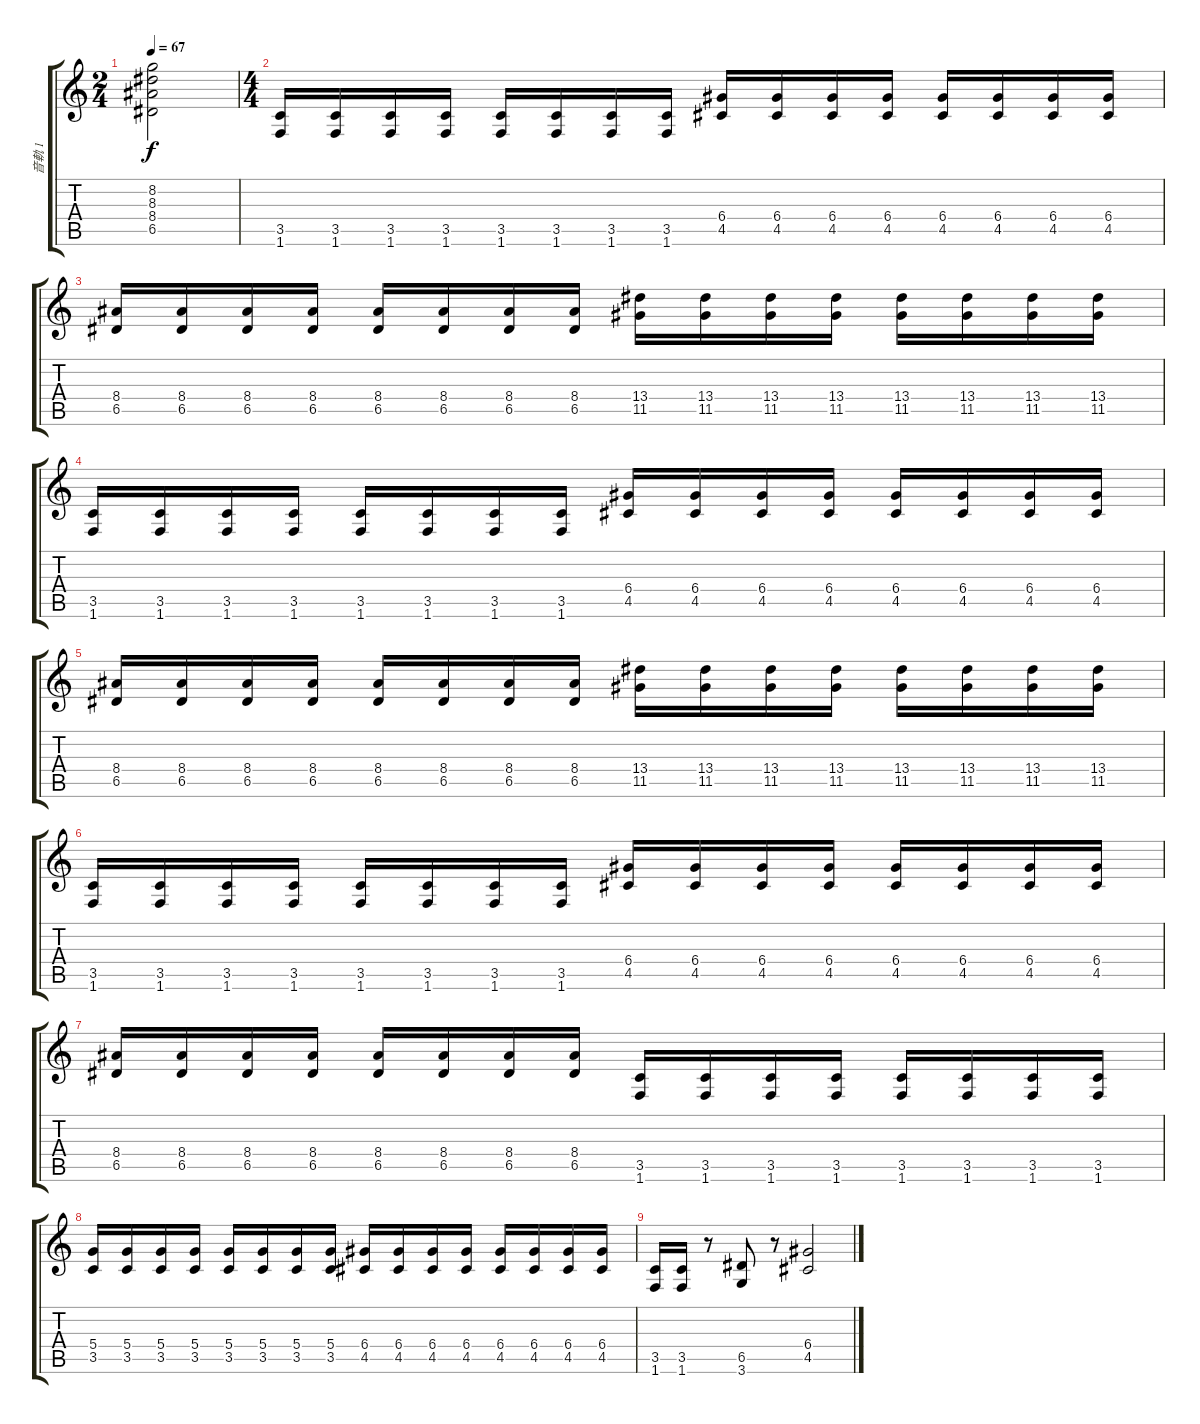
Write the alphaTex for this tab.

\track ("音軌 1" "音軌 1") {instrument overdrivenguitar}
\staff {score tabs}
\tuning (E4 B3 G3 D3 A2 E2) {hide}
\ts (2 4)
\tempo 67
\clef g2
\ks c
(8.2{t} 8.3{t} 8.4{t} 6.5{t}).2{dy f} |
\ts (4 4)
(3.5 1.6).16 (3.5 1.6).16 (3.5 1.6).16 (3.5 1.6).16 (3.5 1.6).16 (3.5 1.6).16 (3.5 1.6).16 (3.5 1.6).16 (6.4 4.5).16 (6.4 4.5).16 (6.4 4.5).16 (6.4 4.5).16 (6.4 4.5).16 (6.4 4.5).16 (6.4 4.5).16 (6.4 4.5).16 |
(8.4 6.5).16 (8.4 6.5).16 (8.4 6.5).16 (8.4 6.5).16 (8.4 6.5).16 (8.4 6.5).16 (8.4 6.5).16 (8.4 6.5).16 (13.4 11.5).16 (13.4 11.5).16 (13.4 11.5).16 (13.4 11.5).16 (13.4 11.5).16 (13.4 11.5).16 (13.4 11.5).16 (13.4 11.5).16 |
(3.5 1.6).16 (3.5 1.6).16 (3.5 1.6).16 (3.5 1.6).16 (3.5 1.6).16 (3.5 1.6).16 (3.5 1.6).16 (3.5 1.6).16 (6.4 4.5).16 (6.4 4.5).16 (6.4 4.5).16 (6.4 4.5).16 (6.4 4.5).16 (6.4 4.5).16 (6.4 4.5).16 (6.4 4.5).16 |
(8.4 6.5).16 (8.4 6.5).16 (8.4 6.5).16 (8.4 6.5).16 (8.4 6.5).16 (8.4 6.5).16 (8.4 6.5).16 (8.4 6.5).16 (13.4 11.5).16 (13.4 11.5).16 (13.4 11.5).16 (13.4 11.5).16 (13.4 11.5).16 (13.4 11.5).16 (13.4 11.5).16 (13.4 11.5).16 |
(3.5 1.6).16 (3.5 1.6).16 (3.5 1.6).16 (3.5 1.6).16 (3.5 1.6).16 (3.5 1.6).16 (3.5 1.6).16 (3.5 1.6).16 (6.4 4.5).16 (6.4 4.5).16 (6.4 4.5).16 (6.4 4.5).16 (6.4 4.5).16 (6.4 4.5).16 (6.4 4.5).16 (6.4 4.5).16 |
(8.4 6.5).16 (8.4 6.5).16 (8.4 6.5).16 (8.4 6.5).16 (8.4 6.5).16 (8.4 6.5).16 (8.4 6.5).16 (8.4 6.5).16 (3.5 1.6).16 (3.5 1.6).16 (3.5 1.6).16 (3.5 1.6).16 (3.5 1.6).16 (3.5 1.6).16 (3.5 1.6).16 (3.5 1.6).16 |
(5.4 3.5).16 (5.4 3.5).16 (5.4 3.5).16 (5.4 3.5).16 (5.4 3.5).16 (5.4 3.5).16 (5.4 3.5).16 (5.4 3.5).16 (6.4 4.5).16 (6.4 4.5).16 (6.4 4.5).16 (6.4 4.5).16 (6.4 4.5).16 (6.4 4.5).16 (6.4 4.5).16 (6.4 4.5).16 |
(3.5 1.6).16 (3.5 1.6).16 r.8 (6.5 3.6).8 r.8 (6.4 4.5).2
